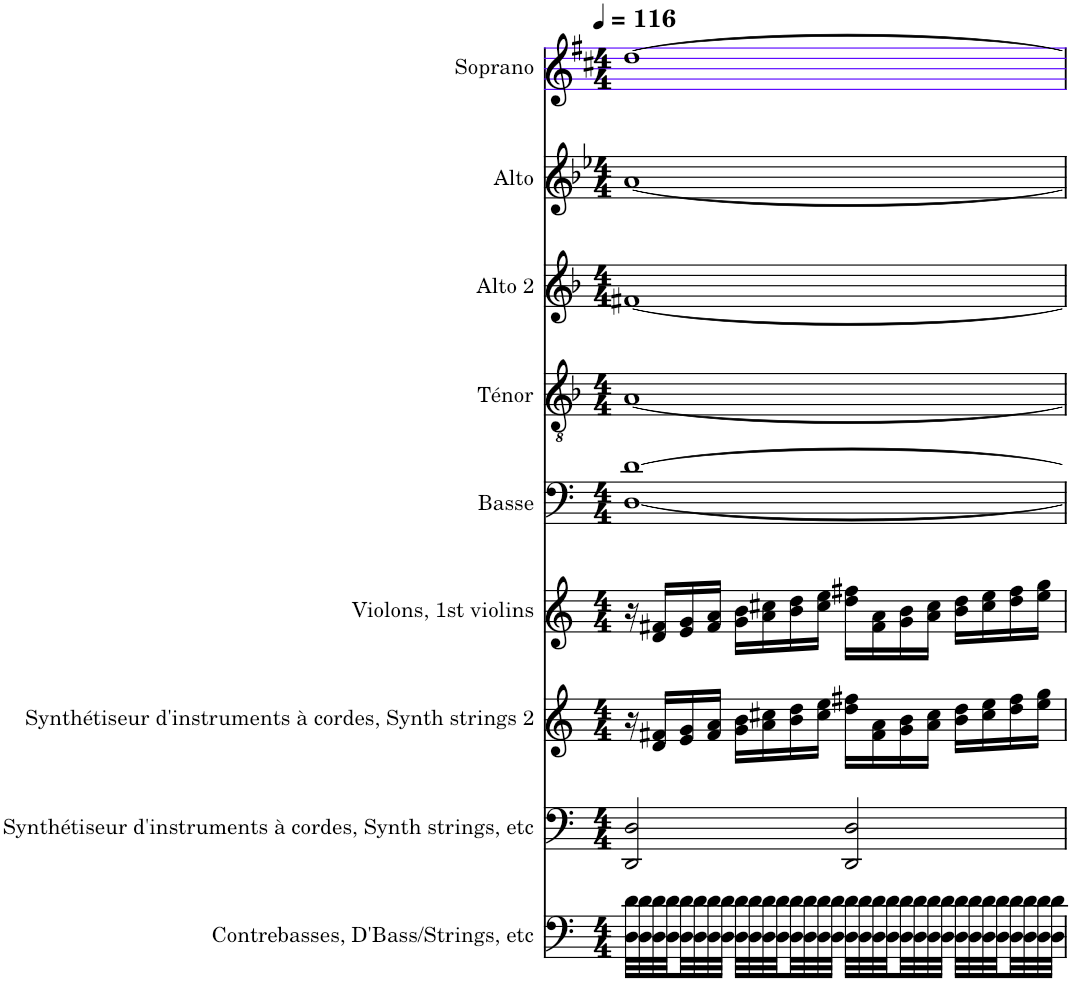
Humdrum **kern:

**kern	**kern	**kern	**kern	**kern	**kern	**kern	**kern	**kern
*part9	*part8	*part7	*part6	*part5	*part4	*part3	*part2	*part1
*staff9	*staff8	*staff7	*staff6	*staff5	*staff4	*staff3	*staff2	*staff1
*I"Contrebasses, D'Bass/Strings, etc	*I"Synthétiseur d'instruments à cordes, Synth strings, etc	*I"Synthétiseur d'instruments à cordes, Synth strings 2	*I"Violons, 1st violins	*I"Basse	*I"Ténor	*I"Alto 2	*I"Alto	*I"Soprano
*I'Cbs.	*I'Synth.	*I'Synth.	*I'Vlns.	*I'B.	*I'T.	*I'A2.	*I'A.	*I'S.
*	*	*	*	*	*	*	*	*stria5
*clefF4	*clefF4	*clefG2	*clefG2	*clefF4	*clefGv2	*clefG2	*clefG2	*clefG2
*Trd7c12	*	*	*	*	*	*	*	*
*k[]	*k[]	*k[]	*k[]	*k[]	*k[b-]	*k[b-]	*k[b-e-]	*k[f#c#]
*M4/4	*M4/4	*M4/4	*M4/4	*M4/4	*M4/4	*M4/4	*M4/4	*M4/4
*MM116	*MM116	*MM116	*MM116	*MM116	*MM116	*MM116	*MM116	*MM116
=1	=1	=1	=1	=1	=1	=1	=1	=1
32D\ 32d\LLL	2DD/ 2D/	16r	16r	[1D [1d	[1A	[1f#X	[1a	[1dd
32D\ 32d\	.	.	.	.	.	.	.	.
32D\ 32d\	.	16d/ 16f#X/LL	16d/ 16f#X/LL	.	.	.	.	.
32D\ 32d\	.	.	.	.	.	.	.	.
32D\ 32d\	.	16e/ 16g/	16e/ 16g/	.	.	.	.	.
32D\ 32d\	.	.	.	.	.	.	.	.
32D\ 32d\	.	16f#/ 16a/JJ	16f#/ 16a/JJ	.	.	.	.	.
32D\ 32d\JJJ	.	.	.	.	.	.	.	.
32D\ 32d\LLL	.	16g\ 16b\LL	16g\ 16b\LL	.	.	.	.	.
32D\ 32d\	.	.	.	.	.	.	.	.
32D\ 32d\	.	16a\ 16cc#X\	16a\ 16cc#X\	.	.	.	.	.
32D\ 32d\	.	.	.	.	.	.	.	.
32D\ 32d\	.	16b\ 16dd\	16b\ 16dd\	.	.	.	.	.
32D\ 32d\	.	.	.	.	.	.	.	.
32D\ 32d\	.	16cc#\ 16ee\JJ	16cc#\ 16ee\JJ	.	.	.	.	.
32D\ 32d\JJJ	.	.	.	.	.	.	.	.
32D\ 32d\LLL	2DD/ 2D/	16dd\ 16ff#X\LL	16dd\ 16ff#X\LL	.	.	.	.	.
32D\ 32d\	.	.	.	.	.	.	.	.
32D\ 32d\	.	16f#\ 16a\	16f#\ 16a\	.	.	.	.	.
32D\ 32d\	.	.	.	.	.	.	.	.
32D\ 32d\	.	16g\ 16b\	16g\ 16b\	.	.	.	.	.
32D\ 32d\	.	.	.	.	.	.	.	.
32D\ 32d\	.	16a\ 16cc#\JJ	16a\ 16cc#\JJ	.	.	.	.	.
32D\ 32d\JJJ	.	.	.	.	.	.	.	.
32D\ 32d\LLL	.	16b\ 16dd\LL	16b\ 16dd\LL	.	.	.	.	.
32D\ 32d\	.	.	.	.	.	.	.	.
32D\ 32d\	.	16cc#\ 16ee\	16cc#\ 16ee\	.	.	.	.	.
32D\ 32d\	.	.	.	.	.	.	.	.
32D\ 32d\	.	16dd\ 16ff#\	16dd\ 16ff#\	.	.	.	.	.
32D\ 32d\	.	.	.	.	.	.	.	.
32D\ 32d\	.	16ee\ 16gg\JJ	16ee\ 16gg\JJ	.	.	.	.	.
32D\ 32d\JJJ	.	.	.	.	.	.	.	.
=	=	=	=	=	=	=	=	=
*-	*-	*-	*-	*-	*-	*-	*-	*-
